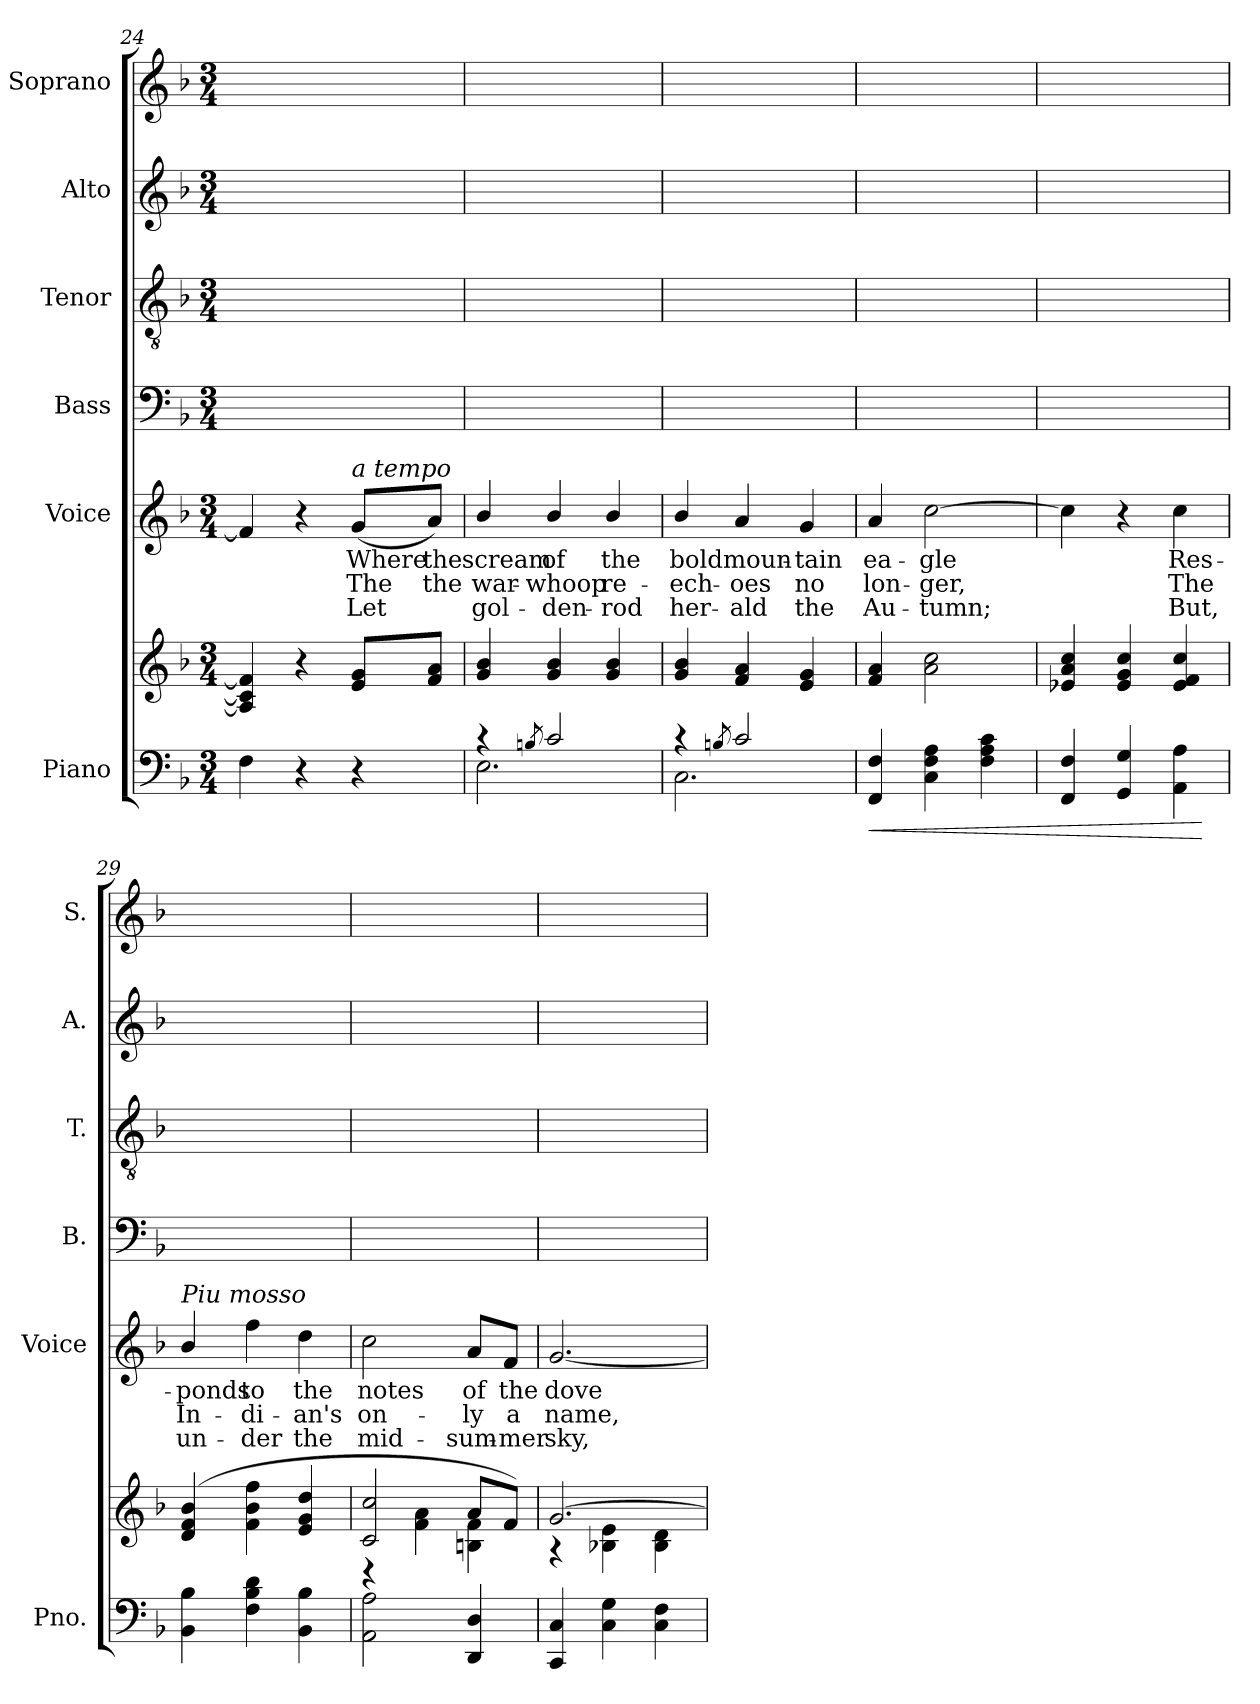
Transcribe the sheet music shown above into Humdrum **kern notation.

**kern	**kern	**dynam	**kern	**text	**text	**text	**kern	**kern	**kern	**kern
*part6	*part6	*part6	*part5	*part5	*part5	*part5	*part4	*part3	*part2	*part1
*staff7	*staff6	*staff6/7	*staff5	*staff5	*staff5	*staff5	*staff4	*staff3	*staff2	*staff1
*I"Piano	*	*	*I"Voice	*	*	*	*I"Bass	*I"Tenor	*I"Alto	*I"Soprano
*I'Pno.	*	*	*I'Voice	*	*	*	*I'B.	*I'T.	*I'A.	*I'S.
*clefF4	*clefG2	*	*clefG2	*	*	*	*clefF4	*clefGv2	*clefG2	*clefG2
*	*	*	*	*	*	*	*	*ITrd7c12	*	*
*k[b-]	*k[b-]	*	*k[b-]	*	*	*	*k[b-]	*k[b-]	*k[b-]	*k[b-]
*F:	*F:	*	*F:	*	*	*	*F:	*F:	*F:	*F:
*M3/4	*M3/4	*	*M3/4	*	*	*	*M3/4	*M3/4	*M3/4	*M3/4
=24	=24	=24	=24	=24	=24	=24	=24	=24	=24	=24
!	!	!	!	!	!	!	!LO:N:vis=1	!LO:N:vis=1	!LO:N:vis=1	!LO:N:vis=1
4Fi\	4Ai/] 4ci] 4fi]	.	4fi/]	.	.	.	2.ryy	2.ryy	2.ryy	2.ryy
4r	4r	.	4r	.	.	.	.	.	.	.
!	!	!	!LO:TX:a:i:t=a tempo	!	!	!	!	!	!	!
!	!	!	!	!LO:LY:b:color=#000000	!LO:LY:b:color=#000000	!LO:LY:b:color=#000000	!	!	!	!
4r	8ei/ 8giL	.	(8gi/L	Where	The	Let	.	.	.	.
!	!	!	!	!LO:LY:b:color=#000000	!LO:LY:b:color=#000000	!	!	!	!	!
.	8fi/ 8aiJ	.	8ai/J)	the	the	.	.	.	.	.
=25	=25	=25	=25	=25	=25	=25	=25	=25	=25	=25
*^	*	*	*	*	*	*	*	*	*	*
!	!	!	!	!	!LO:LY:b:color=#000000	!LO:LY:b:color=#000000	!LO:LY:b:color=#000000	!LO:N:vis=1	!LO:N:vis=1	!LO:N:vis=1	!LO:N:vis=1
4r	2.Ei\	4gi/ 4b-i	.	4b-i/	scream	war-	gol-	2.ryy	2.ryy	2.ryy	2.ryy
8qBni/	.	.	.	.	.	.	.	.	.	.	.
!	!	!	!	!	!LO:LY:b:color=#000000	!LO:LY:b:color=#000000	!LO:LY:b:color=#000000	!	!	!	!
2ci/	.	4gi/ 4b-i	.	4b-i/	of	-whoop	-den-	.	.	.	.
!	!	!	!	!	!LO:LY:b:color=#000000	!LO:LY:b:color=#000000	!LO:LY:b:color=#000000	!	!	!	!
.	.	4gi/ 4b-i	.	4b-i/	the	re-	-rod	.	.	.	.
!!LO:LB:g=z
=26	=26	=26	=26	=26	=26	=26	=26	=26	=26	=26	=26
!	!	!	!	!	!LO:LY:b:color=#000000	!LO:LY:b:color=#000000	!LO:LY:b:color=#000000	!LO:N:vis=1	!LO:N:vis=1	!LO:N:vis=1	!LO:N:vis=1
4r	2.Ci\	4gi/ 4b-i	.	4b-i/	bold	-ech-	her-	2.ryy	2.ryy	2.ryy	2.ryy
8qBni/	.	.	.	.	.	.	.	.	.	.	.
!	!	!	!	!	!LO:LY:b:color=#000000	!LO:LY:b:color=#000000	!LO:LY:b:color=#000000	!	!	!	!
2ci/	.	4fi/ 4ai	.	4ai/	moun-	-oes	-ald	.	.	.	.
!	!	!	!	!	!LO:LY:b:color=#000000	!LO:LY:b:color=#000000	!LO:LY:b:color=#000000	!	!	!	!
.	.	4ei/ 4gi	.	4gi/	-tain	no	the	.	.	.	.
*v	*v	*	*	*	*	*	*	*	*	*	*
=27	=27	=27	=27	=27	=27	=27	=27	=27	=27	=27
!	!	!LO:HP:b=2	!	!	!	!	!	!	!	!
!	!	!	!	!LO:LY:b:color=#000000	!LO:LY:b:color=#000000	!LO:LY:b:color=#000000	!LO:N:vis=1	!LO:N:vis=1	!LO:N:vis=1	!LO:N:vis=1
4FFi/ 4Fi	4fi/ 4ai	<	4ai/	ea-	lon-	Au-	2.ryy	2.ryy	2.ryy	2.ryy
!	!	!	!	!LO:LY:b:color=#000000	!LO:LY:b:color=#000000	!LO:LY:b:color=#000000	!	!	!	!
4Ci\ 4Fi 4Ai	2ai\ 2cci	.	[2cci\	-gle	-ger,	-tumn;	.	.	.	.
4Fi\ 4Ai 4ci	.	.	.	.	.	.	.	.	.	.
=28	=28	=28	=28	=28	=28	=28	=28	=28	=28	=28
!	!	!	!	!	!	!	!LO:N:vis=1	!LO:N:vis=1	!LO:N:vis=1	!LO:N:vis=1
4FFi/ 4Fi	4e-Xi/ 4ai 4cci	.	4cci\]	.	.	.	2.ryy	2.ryy	2.ryy	2.ryy
4GGi/ 4Gi	4e-i/ 4gi 4cci	.	4r	.	.	.	.	.	.	.
!	!	!	!	!LO:LY:b:color=#000000	!LO:LY:b:color=#000000	!LO:LY:b:color=#000000	!	!	!	!
4AAi\ 4Ai	4e-i/ 4fi 4cci	.	4cci\	Res-	The	But,	.	.	.	.
.	.	[	.	.	.	.	.	.	.	.
=29	=29	=29	=29	=29	=29	=29	=29	=29	=29	=29
!	!	!	!LO:TX:a:i:t=Piu mosso	!	!	!	!	!	!	!
!	!	!	!	!LO:LY:b:color=#000000	!LO:LY:b:color=#000000	!LO:LY:b:color=#000000	!LO:N:vis=1	!LO:N:vis=1	!LO:N:vis=1	!LO:N:vis=1
4BB-i\ 4B-i	(4di/ 4fi 4b-i	.	4b-i/	-ponds	In-	un-	2.ryy	2.ryy	2.ryy	2.ryy
!	!	!	!	!LO:LY:b:color=#000000	!LO:LY:b:color=#000000	!LO:LY:b:color=#000000	!	!	!	!
4Fi\ 4B-i 4di	4fi\ 4b-i 4ffi	.	4ffi\	to	-di-	-der	.	.	.	.
!	!	!	!	!LO:LY:b:color=#000000	!LO:LY:b:color=#000000	!LO:LY:b:color=#000000	!	!	!	!
4BB-i\ 4B-i	4ei/ 4gi 4ddi	.	4ddi\	the	-an's	the	.	.	.	.
=30	=30	=30	=30	=30	=30	=30	=30	=30	=30	=30
*	*^	*	*	*	*	*	*	*	*	*
!	!	!	!	!	!LO:LY:b:color=#000000	!LO:LY:b:color=#000000	!LO:LY:b:color=#000000	!LO:N:vis=1	!LO:N:vis=1	!LO:N:vis=1	!LO:N:vis=1
2AAi\ 2Ai	2ci/ 2cci	4r	.	2cci\	notes	on-	mid-	2.ryy	2.ryy	2.ryy	2.ryy
.	.	4fi\ 4ai	.	.	.	.	.	.	.	.	.
!	!	!	!	!	!LO:LY:b:color=#000000	!LO:LY:b:color=#000000	!LO:LY:b:color=#000000	!	!	!	!
4DDi/ 4Di	8ai/L	4Bni\ 4fi	.	8ai/L	of	-ly	-sum-	.	.	.	.
!	!	!	!	!	!LO:LY:b:color=#000000	!LO:LY:b:color=#000000	!LO:LY:b:color=#000000	!	!	!	!
.	8fi/J)	.	.	8fi/J	the	a	-mer	.	.	.	.
=31	=31	=31	=31	=31	=31	=31	=31	=31	=31	=31	=31
!	!	!	!	!	!LO:LY:b:color=#000000	!LO:LY:b:color=#000000	!LO:LY:b:color=#000000	!LO:N:vis=1	!LO:N:vis=1	!LO:N:vis=1	!LO:N:vis=1
4CCi/ 4Ci	[2.gi/	4r	.	[2.gi/	dove	name,	sky,	2.ryy	2.ryy	2.ryy	2.ryy
4Ci\ 4Gi	.	4B-Xi\ 4ei	.	.	.	.	.	.	.	.	.
4Ci\ 4Fi	.	4B-i\ 4di	.	.	.	.	.	.	.	.	.
*	*v	*v	*	*	*	*	*	*	*	*	*
=	=	=	=	=	=	=	=	=	=	=
*-	*-	*-	*-	*-	*-	*-	*-	*-	*-	*-
